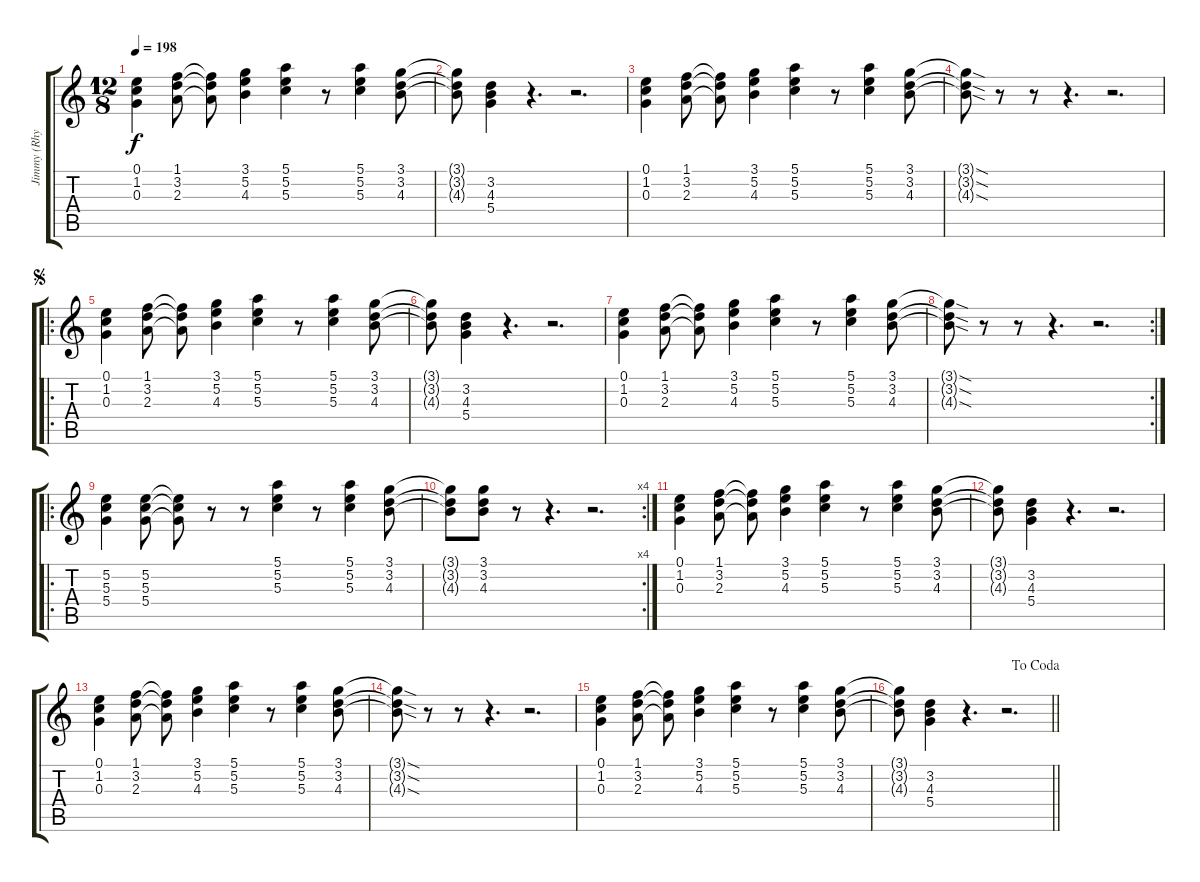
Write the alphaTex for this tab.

\track ("Jimmy (Rhythm) Mild Distortion" "Jimmy (Rhy") {instrument overdrivenguitar}
\staff {score tabs}
\tuning (E4 B3 G3 D3 A2 E2) {hide}
\ts (12 8)
\tempo 198
\clef g2
\ks c
(0.1 1.2 0.3).4{dy f} (1.1 3.2 2.3).8 (1.1{t} 3.2{t} 2.3{t}).8 (3.1 5.2 4.3).4 (5.1 5.2 5.3).4 r.8 (5.1 5.2 5.3).4 (3.1 3.2 4.3).8 |
(3.1{t} 3.2{t} 4.3{t}).8 (3.2 4.3 5.4).4 r.4{d} r.2{d} |
(0.1 1.2 0.3).4 (1.1 3.2 2.3).8 (1.1{t} 3.2{t} 2.3{t}).8 (3.1 5.2 4.3).4 (5.1 5.2 5.3).4 r.8 (5.1 5.2 5.3).4 (3.1 3.2 4.3).8 |
(3.1{sod t} 3.2{sod t} 4.3{sod t}).8 r.8 r.8 r.4{d} r.2{d} |
\ro
\jump segno
(0.1 1.2 0.3).4 (1.1 3.2 2.3).8 (1.1{t} 3.2{t} 2.3{t}).8 (3.1 5.2 4.3).4 (5.1 5.2 5.3).4 r.8 (5.1 5.2 5.3).4 (3.1 3.2 4.3).8 |
(3.1{t} 3.2{t} 4.3{t}).8 (3.2 4.3 5.4).4 r.4{d} r.2{d} |
(0.1 1.2 0.3).4 (1.1 3.2 2.3).8 (1.1{t} 3.2{t} 2.3{t}).8 (3.1 5.2 4.3).4 (5.1 5.2 5.3).4 r.8 (5.1 5.2 5.3).4 (3.1 3.2 4.3).8 |
\rc 2
(3.1{sod t} 3.2{sod t} 4.3{sod t}).8 r.8 r.8 r.4{d} r.2{d} |
\ro
(5.2 5.3 5.4).4 (5.2 5.3 5.4).8 (5.2{t} 5.3{t} 5.4{t}).8 r.8 r.8 (5.1 5.2 5.3).4 r.8 (5.1 5.2 5.3).4 (3.1 3.2 4.3).8 |
\rc 4
(3.1{t} 3.2{t} 4.3{t}).8 (3.1 3.2 4.3).8 r.8 r.4{d} r.2{d} |
(0.1 1.2 0.3).4 (1.1 3.2 2.3).8 (1.1{t} 3.2{t} 2.3{t}).8 (3.1 5.2 4.3).4 (5.1 5.2 5.3).4 r.8 (5.1 5.2 5.3).4 (3.1 3.2 4.3).8 |
(3.1{t} 3.2{t} 4.3{t}).8 (3.2 4.3 5.4).4 r.4{d} r.2{d} |
(0.1 1.2 0.3).4 (1.1 3.2 2.3).8 (1.1{t} 3.2{t} 2.3{t}).8 (3.1 5.2 4.3).4 (5.1 5.2 5.3).4 r.8 (5.1 5.2 5.3).4 (3.1 3.2 4.3).8 |
(3.1{sod t} 3.2{sod t} 4.3{sod t}).8 r.8 r.8 r.4{d} r.2{d} |
(0.1 1.2 0.3).4 (1.1 3.2 2.3).8 (1.1{t} 3.2{t} 2.3{t}).8 (3.1 5.2 4.3).4 (5.1 5.2 5.3).4 r.8 (5.1 5.2 5.3).4 (3.1 3.2 4.3).8 |
\jump dacoda
\barLineRight lightlight
(3.1{t} 3.2{t} 4.3{t}).8 (3.2 4.3 5.4).4 r.4{d} r.2{d}
